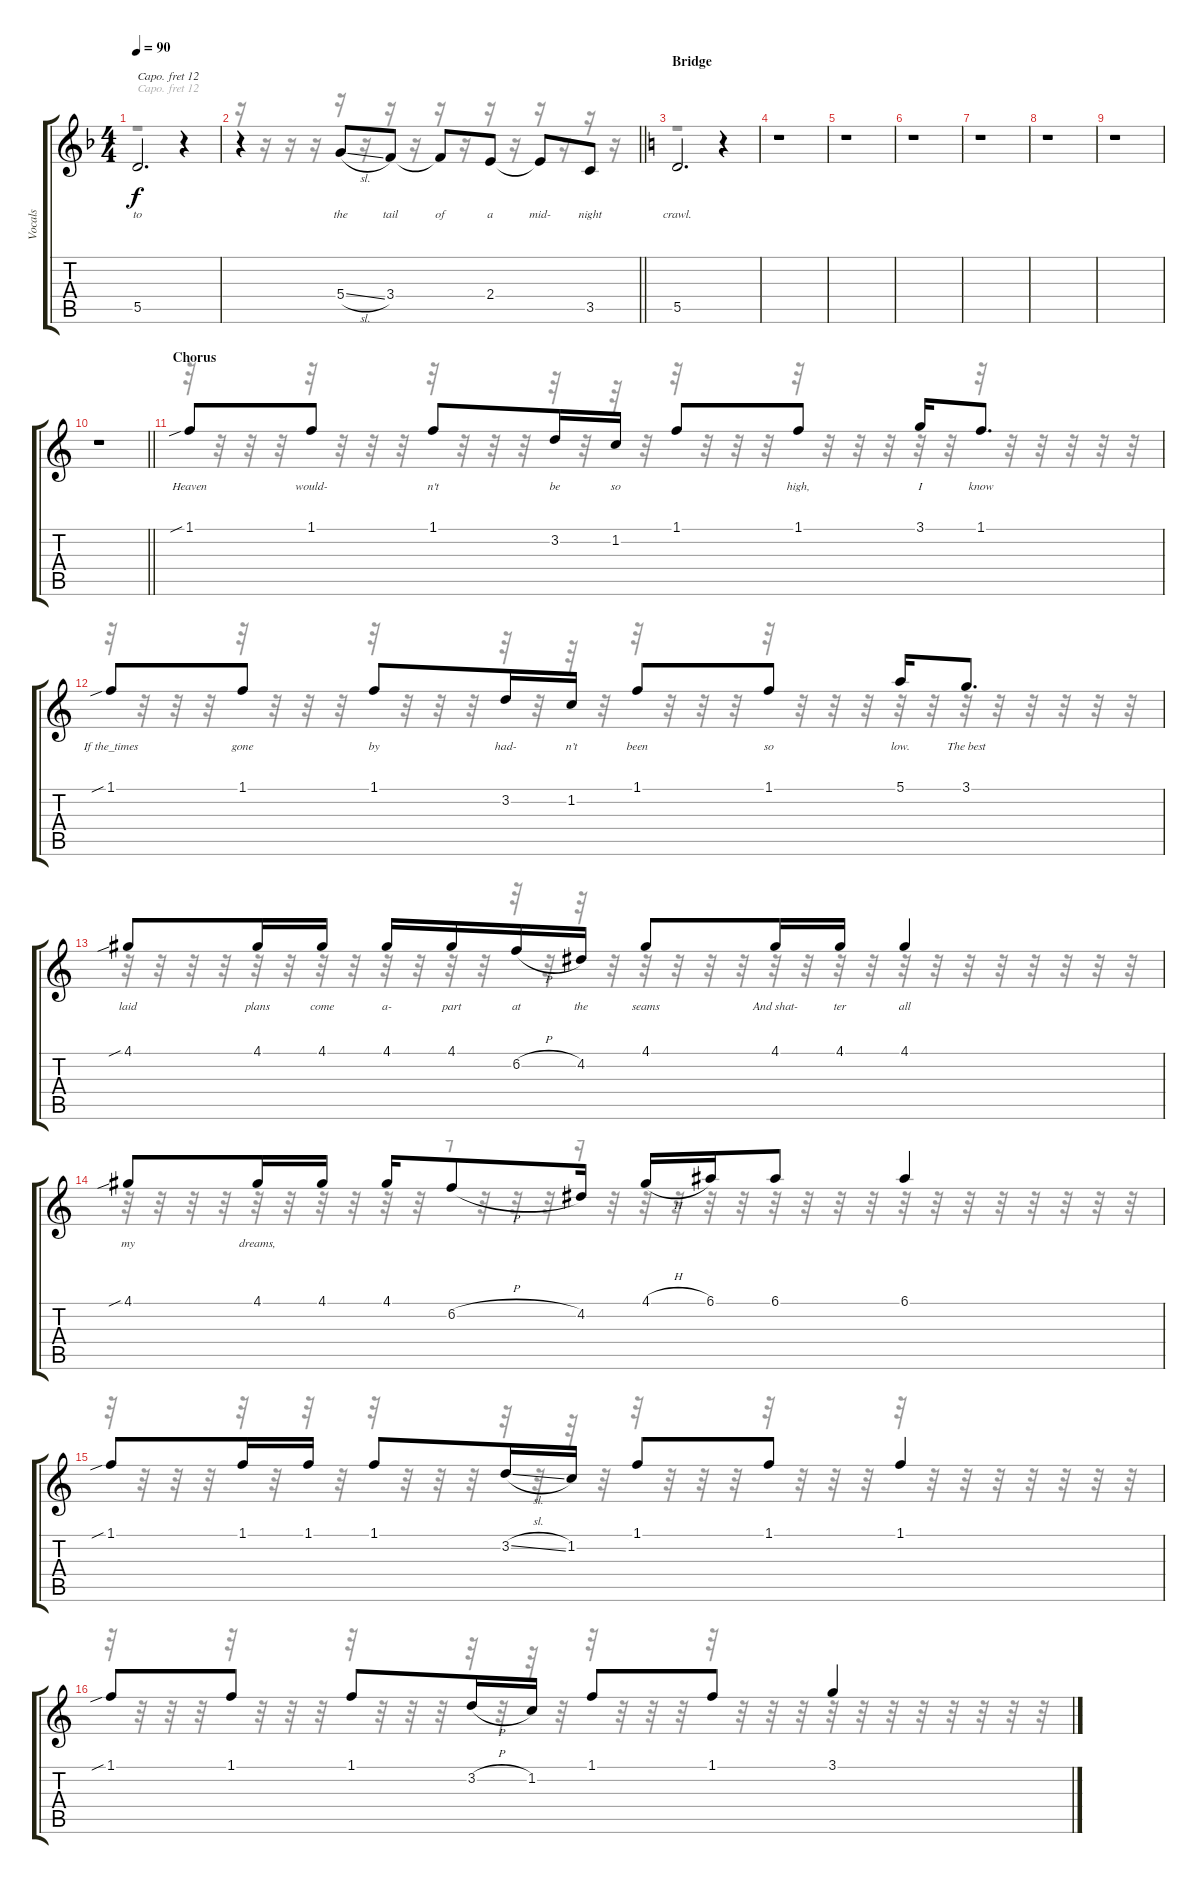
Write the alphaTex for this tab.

\track ("Vocals" "Vocals") {instrument lead2sawtooth}
\staff {score tabs}
\capo 12
\tuning (E4 B3 G3 D3 A2 E2) {hide}
\voice
\ts (4 4)
\tempo 90
\clef g2
\ks f
5.5.2{d lyrics (0 "to") lyrics (1 "") lyrics (2 "") lyrics (3 "") lyrics (4 "") dy f} r.4 |
\barLineRight lightlight
r.4 5.4{sl}.8{lyrics (0 "the") lyrics (1 "") lyrics (2 "") lyrics (3 "") lyrics (4 "")} 3.4.8{lyrics (0 "tail") lyrics (1 "") lyrics (2 "") lyrics (3 "") lyrics (4 "")} 3.4{t}.8{lyrics (0 "of") lyrics (1 "") lyrics (2 "") lyrics (3 "") lyrics (4 "")} 2.4.8{lyrics (0 "a") lyrics (1 "") lyrics (2 "") lyrics (3 "") lyrics (4 "")} 2.4{t}.8{lyrics (0 "mid-") lyrics (1 "") lyrics (2 "") lyrics (3 "") lyrics (4 "")} 3.5.8{lyrics (0 "night") lyrics (1 "") lyrics (2 "") lyrics (3 "") lyrics (4 "")} |
\section ("" "Bridge")
\ks c
5.5.2{d lyrics (0 "crawl.") lyrics (1 "") lyrics (2 "") lyrics (3 "") lyrics (4 "")} r.4 |
r.1 |
r.1 |
r.1 |
r.1 |
r.1 |
r.1 |
\barLineRight lightlight
r.1 |
\section ("" "Chorus")
1.1{sib}.8{lyrics (0 "Heaven") lyrics (1 "") lyrics (2 "") lyrics (3 "") lyrics (4 "")} 1.1.8{lyrics (0 "would-") lyrics (1 "") lyrics (2 "") lyrics (3 "") lyrics (4 "")} 1.1.8{lyrics (0 "n't") lyrics (1 "") lyrics (2 "") lyrics (3 "") lyrics (4 "")} 3.2.16{lyrics (0 "be") lyrics (1 "") lyrics (2 "") lyrics (3 "") lyrics (4 "")} 1.2.16{lyrics (0 "so") lyrics (1 "") lyrics (2 "") lyrics (3 "") lyrics (4 "")} 1.1.8{lyrics (0 "") lyrics (1 "") lyrics (2 "") lyrics (3 "") lyrics (4 "")} 1.1.8{lyrics (0 "high,") lyrics (1 "") lyrics (2 "") lyrics (3 "") lyrics (4 "")} 3.1.16{lyrics (0 "I") lyrics (1 "") lyrics (2 "") lyrics (3 "") lyrics (4 "")} 1.1.8{d lyrics (0 "know") lyrics (1 "") lyrics (2 "") lyrics (3 "") lyrics (4 "")} |
1.1{sib}.8{lyrics (0 "If the_times") lyrics (1 "") lyrics (2 "") lyrics (3 "") lyrics (4 "")} 1.1.8{lyrics (0 "gone") lyrics (1 "") lyrics (2 "") lyrics (3 "") lyrics (4 "")} 1.1.8{lyrics (0 "by") lyrics (1 "") lyrics (2 "") lyrics (3 "") lyrics (4 "")} 3.2.16{lyrics (0 "had-") lyrics (1 "") lyrics (2 "") lyrics (3 "") lyrics (4 "")} 1.2.16{lyrics (0 "n’t") lyrics (1 "") lyrics (2 "") lyrics (3 "") lyrics (4 "")} 1.1.8{lyrics (0 "been") lyrics (1 "") lyrics (2 "") lyrics (3 "") lyrics (4 "")} 1.1.8{lyrics (0 "so") lyrics (1 "") lyrics (2 "") lyrics (3 "") lyrics (4 "")} 5.1.16{lyrics (0 "low.") lyrics (1 "") lyrics (2 "") lyrics (3 "") lyrics (4 "")} 3.1.8{d lyrics (0 "The best") lyrics (1 "") lyrics (2 "") lyrics (3 "") lyrics (4 "")} |
4.1{sib}.8{lyrics (0 "laid") lyrics (1 "") lyrics (2 "") lyrics (3 "") lyrics (4 "")} 4.1.16{lyrics (0 "plans") lyrics (1 "") lyrics (2 "") lyrics (3 "") lyrics (4 "")} 4.1.16{lyrics (0 "come") lyrics (1 "") lyrics (2 "") lyrics (3 "") lyrics (4 "")} 4.1.16{lyrics (0 "a-") lyrics (1 "") lyrics (2 "") lyrics (3 "") lyrics (4 "")} 4.1.16{lyrics (0 "part") lyrics (1 "") lyrics (2 "") lyrics (3 "") lyrics (4 "")} 6.2{h}.16{lyrics (0 "at") lyrics (1 "") lyrics (2 "") lyrics (3 "") lyrics (4 "")} 4.2.16{lyrics (0 "the") lyrics (1 "") lyrics (2 "") lyrics (3 "") lyrics (4 "")} 4.1.8{lyrics (0 "seams") lyrics (1 "") lyrics (2 "") lyrics (3 "") lyrics (4 "")} 4.1.16{lyrics (0 "And shat-") lyrics (1 "") lyrics (2 "") lyrics (3 "") lyrics (4 "")} 4.1.16{lyrics (0 "ter") lyrics (1 "") lyrics (2 "") lyrics (3 "") lyrics (4 "")} 4.1.4{lyrics (0 "all") lyrics (1 "") lyrics (2 "") lyrics (3 "") lyrics (4 "")} |
4.1{sib}.8{lyrics (0 "my") lyrics (1 "") lyrics (2 "") lyrics (3 "") lyrics (4 "")} 4.1.16{lyrics (0 "dreams,") lyrics (1 "") lyrics (2 "") lyrics (3 "") lyrics (4 "")} 4.1.16 4.1.16 6.2{h}.8 4.2.16 4.1{h}.16 6.1.16 6.1.8 6.1.4 |
1.1{sib}.8 1.1.16 1.1.16 1.1.8 3.2{sl}.16 1.2.16 1.1.8 1.1.8 1.1.4 |
1.1{sib}.8 1.1.8 1.1.8 3.2{h}.16 1.2.16 1.1.8 1.1.8 3.1.4
\voice
\clef g2
\ottava regular
\simile none
\ks f
r.1{dy f} |
\barLineRight lightlight
r.16 r.16 r.16 r.16 r.16 r.16 r.16 r.16 r.16 r.16 r.16 r.16 r.16 r.16 r.16 r.16 |
\ks c
r.1 |
r.1 |
r.1 |
r.1 |
r.1 |
r.1 |
r.1 |
\barLineRight lightlight
r.1 |
r.32 r.32 r.32 r.32 r.32 r.32 r.32 r.32 r.32 r.32 r.32 r.32 r.32 r.32 r.32 r.32 r.32 r.32 r.32 r.32 r.32 r.32 r.32 r.32 r.32 r.32 r.32 r.32 r.32 r.32 r.32 r.32 |
r.32 r.32 r.32 r.32 r.32 r.32 r.32 r.32 r.32 r.32 r.32 r.32 r.32 r.32 r.32 r.32 r.32 r.32 r.32 r.32 r.32 r.32 r.32 r.32 r.32 r.32 r.32 r.32 r.32 r.32 r.32 r.32 |
r.32 r.32 r.32 r.32 r.32 r.32 r.32 r.32 r.32 r.32 r.32 r.32 r.32 r.32 r.32 r.32 r.32 r.32 r.32 r.32 r.32 r.32 r.32 r.32 r.32 r.32 r.32 r.32 r.32 r.32 r.32 r.32 |
r.32 r.32 r.32 r.32 r.32 r.32 r.32 r.32 r.32 r.32 r.32 r.32 r.32 r.32 r.32 r.32 r.32 r.32 r.32 r.32 r.32 r.32 r.32 r.32 r.32 r.32 r.32 r.32 r.32 r.32 r.32 r.32 |
r.32 r.32 r.32 r.32 r.32 r.32 r.32 r.32 r.32 r.32 r.32 r.32 r.32 r.32 r.32 r.32 r.32 r.32 r.32 r.32 r.32 r.32 r.32 r.32 r.32 r.32 r.32 r.32 r.32 r.32 r.32 r.32 |
r.32 r.32 r.32 r.32 r.32 r.32 r.32 r.32 r.32 r.32 r.32 r.32 r.32 r.32 r.32 r.32 r.32 r.32 r.32 r.32 r.32 r.32 r.32 r.32 r.32 r.32 r.32 r.32 r.32 r.32 r.32 r.32
